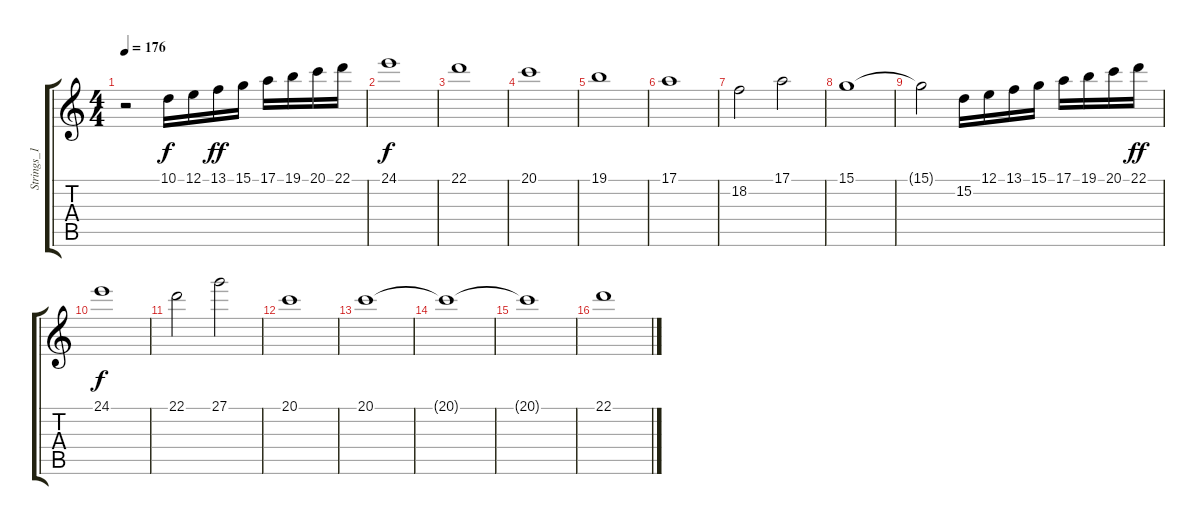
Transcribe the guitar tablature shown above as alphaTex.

\track ("Strings_1" "Strings_1") {instrument stringensemble1}
\staff {score tabs}
\tuning (E4 B3 G3 D3 A2 E2) {hide}
\ts (4 4)
\tempo 176
\clef g2
\ks c
r.2{dy f} 10.1.16 12.1.16 13.1.16{dy ff} 15.1.16 17.1.16 19.1.16 20.1.16 22.1.16 |
24.1.1{dy f} |
22.1.1 |
20.1.1 |
19.1.1 |
17.1.1 |
18.2.2 17.1.2 |
15.1.1 |
15.1{t}.2 15.2.16 12.1.16 13.1.16 15.1.16 17.1.16 19.1.16 20.1.16 22.1.16{dy ff} |
24.1.1{dy f} |
22.1.2 27.1.2 |
20.1.1 |
20.1.1 |
20.1{t}.1 |
20.1{t}.1 |
22.1.1
